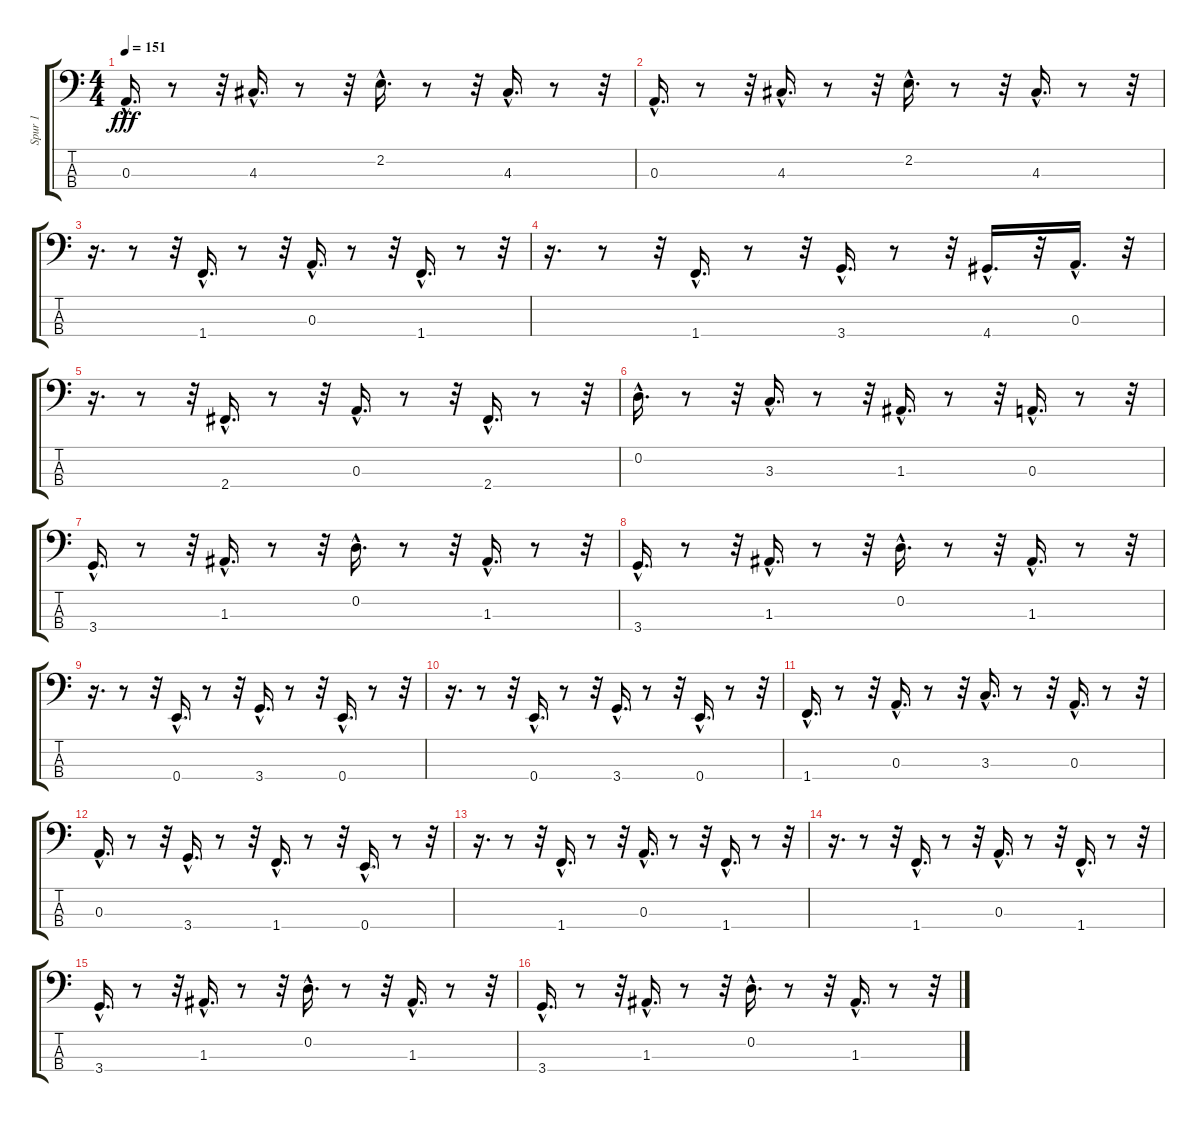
\track ("Spur 1" "Spur 1") {instrument electricbassfinger}
\staff {score tabs}
\tuning (G2 D2 A1 E1) {hide}
\ts (4 4)
\tempo 151
\clef f4
\ks c
0.3{hac}.16{d dy fff} r.8 r.32 4.3{hac}.16{d} r.8 r.32 2.2{hac}.16{d} r.8 r.32 4.3{hac}.16{d} r.8 r.32 |
0.3{hac}.16{d} r.8 r.32 4.3{hac}.16{d} r.8 r.32 2.2{hac}.16{d} r.8 r.32 4.3{hac}.16{d} r.8 r.32 |
r.16{d} r.8 r.32 1.4{hac}.16{d} r.8 r.32 0.3{hac}.16{d} r.8 r.32 1.4{hac}.16{d} r.8 r.32 |
r.16{d} r.8 r.32 1.4{hac}.16{d} r.8 r.32 3.4{hac}.16{d} r.8 r.32 4.4{hac}.16{d} r.32 0.3{hac}.16{d} r.32 |
r.16{d} r.8 r.32 2.4{hac}.16{d} r.8 r.32 0.3{hac}.16{d} r.8 r.32 2.4{hac}.16{d} r.8 r.32 |
0.2{hac}.16{d} r.8 r.32 3.3{hac}.16{d} r.8 r.32 1.3{hac}.16{d} r.8 r.32 0.3{hac}.16{d} r.8 r.32 |
3.4{hac}.16{d} r.8 r.32 1.3{hac}.16{d} r.8 r.32 0.2{hac}.16{d} r.8 r.32 1.3{hac}.16{d} r.8 r.32 |
3.4{hac}.16{d} r.8 r.32 1.3{hac}.16{d} r.8 r.32 0.2{hac}.16{d} r.8 r.32 1.3{hac}.16{d} r.8 r.32 |
r.16{d} r.8 r.32 0.4{hac}.16{d} r.8 r.32 3.4{hac}.16{d} r.8 r.32 0.4{hac}.16{d} r.8 r.32 |
r.16{d} r.8 r.32 0.4{hac}.16{d} r.8 r.32 3.4{hac}.16{d} r.8 r.32 0.4{hac}.16{d} r.8 r.32 |
1.4{hac}.16{d} r.8 r.32 0.3{hac}.16{d} r.8 r.32 3.3{hac}.16{d} r.8 r.32 0.3{hac}.16{d} r.8 r.32 |
0.3{hac}.16{d} r.8 r.32 3.4{hac}.16{d} r.8 r.32 1.4{hac}.16{d} r.8 r.32 0.4{hac}.16{d} r.8 r.32 |
r.16{d} r.8 r.32 1.4{hac}.16{d} r.8 r.32 0.3{hac}.16{d} r.8 r.32 1.4{hac}.16{d} r.8 r.32 |
r.16{d} r.8 r.32 1.4{hac}.16{d} r.8 r.32 0.3{hac}.16{d} r.8 r.32 1.4{hac}.16{d} r.8 r.32 |
3.4{hac}.16{d} r.8 r.32 1.3{hac}.16{d} r.8 r.32 0.2{hac}.16{d} r.8 r.32 1.3{hac}.16{d} r.8 r.32 |
3.4{hac}.16{d} r.8 r.32 1.3{hac}.16{d} r.8 r.32 0.2{hac}.16{d} r.8 r.32 1.3{hac}.16{d} r.8 r.32
